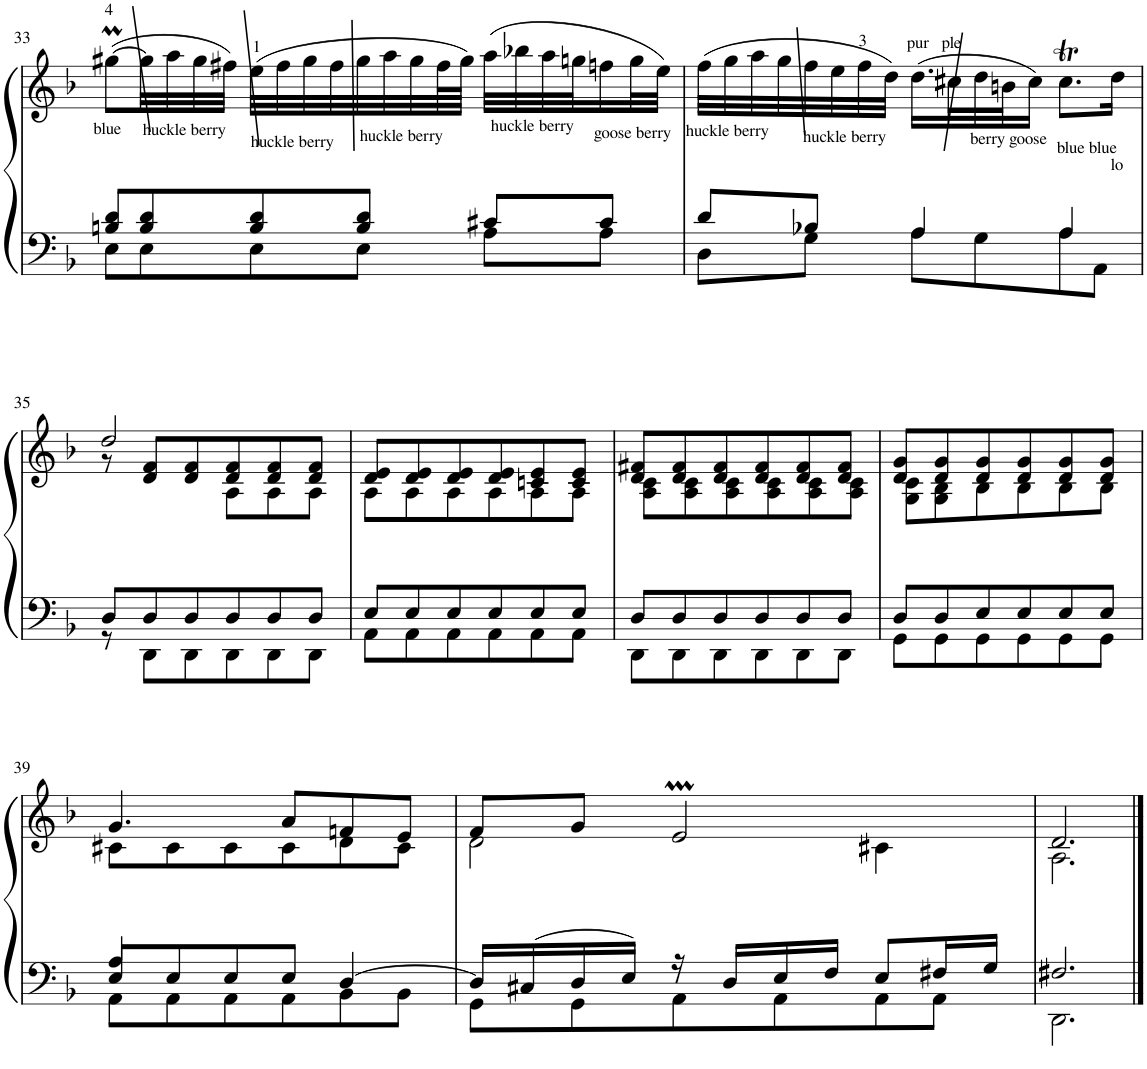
**kern	**kern
*part1	*part1
*staff2	*staff1
*I"Piano	*
*I'Pno	*
!!LO:PB:g=z
*clefF4	*clefG2
*k[b-]	*k[b-]
*M3/4	*M3/4
=33	=33
*^	*
!	!	!LO:TX:b:t=blue
8Bn/ 8d/L	8E\L	([8gg#Xm\L
!	!	!LO:TX:b:t=huckle berry
8B/ 8d/	8E\	32gg#\LL]
.	.	32aa\
.	.	32gg#\
.	.	32ff#X\JJJ)
!	!	!LO:TX:b:t=huckle berry
8B/ 8d/	8E\	(32ee\LLL
.	.	32ff#\
.	.	32gg#\
.	.	32ff#\
!	!	!LO:TX:b:t=huckle berry
8B/ 8d/J	8E\J	32gg#\
.	.	32aa\
.	.	32gg#\
.	.	64ff#\L
.	.	64gg#\JJJJ)
!	!	!LO:TX:b:t=huckle berry
8c#X/L	8A\L	(32aa\LLL
.	.	32bb-X\
.	.	32aa\
.	.	32ggn\J
!	!	!LO:TX:b:t=goose berry
8c#/J	8A\J	16ffn\
.	.	32gg\L
.	.	32ee\JJJ)
=34	=34	=34
!	!	!LO:TX:b:t=huckle berry
8d/L	8D\L	(32ff\LLL
.	.	32gg\
.	.	32aa\
.	.	32gg\
!	!	!LO:TX:b:t=huckle berry
8B-X/J	8G\J	32ff\
.	.	32ee\
.	.	32ff\
.	.	32dd\JJJ)
!	!	!LO:TX:a:t=pur   ple
4A/	8A\L	(16.dd\LL
.	.	32cc#X\L
!	!	!LO:TX:b:t=berry goose
.	8G\	32dd\
.	.	32bn\J
.	.	16cc#\JJ)
!	!	!LO:TX:b:t=blue blue
4A/	8A\	8.cc#t\L
.	8AA\J	.
!	!	!LO:TX:b:t=lo
.	.	16dd\Jk
!!LO:LB:g=z
=35	=35	=35
*	*	*^
*	*	*	*^
8D/L	8r	2dd/	8r	4.ryy
8D/	8DD\L	.	8d/ 8f/L	.
8D/	8DD\	.	8d/ 8f/	.
8D/	8DD\	.	8d/ 8f/	8A\L
8D/	8DD\	4ryy	8d/ 8f/	8A\
8D/J	8DD\J	.	8d/ 8f/J	8A\J
*	*	*	*v	*v
=36	=36	=36	=36
8E/L	8AA\L	8d/ 8e/L	8A\L
8E/	8AA\	8d/ 8e/	8A\
8E/	8AA\	8d/ 8e/	8A\
8E/	8AA\	8d/ 8e/	8A\
8E/	8AA\	8cn/ 8e/	8A\
8E/J	8AA\J	8c/ 8e/J	8A\J
=37	=37	=37	=37
8D/L	8DD\L	8d/ 8f#X/L	8A\ 8c\L
8D/	8DD\	8d/ 8f#/	8A\ 8c\
8D/	8DD\	8d/ 8f#/	8A\ 8c\
8D/	8DD\	8d/ 8f#/	8A\ 8c\
8D/	8DD\	8d/ 8f#/	8A\ 8c\
8D/J	8DD\J	8d/ 8f#/J	8A\ 8c\J
=38	=38	=38	=38
8D/L	8GG\L	8d/ 8g/L	8G\ 8c\L
8D/	8GG\	8d/ 8g/	8G\ 8B-\
8E/	8GG\	8d/ 8g/	8B-\
8E/	8GG\	8d/ 8g/	8B-\
8E/	8GG\	8d/ 8g/	8B-\
8E/J	8GG\J	8d/ 8g/J	8B-\J
!!LO:LB:g=z	!!
=39	=39	=39	=39
*	*^	*	*
4A/	8E/L	8AA\L	4.g/	8c#X\L
.	8E/	8AA\	.	8c#\
4ryy	8E/	8AA\	.	8c#\
.	8E/J	8AA\	8a/L	8c#\
[4D/	4ryy	8BB-\	8fn/	8d\
.	.	8BB-\J	8e/J	8c#\J
*	*v	*v	*	*
=40	=40	=40	=40
16D/LL]	8GG\L	8f/L	2d\
16C#X/	.	.	.
16D/	8GG\	8g/J	.
16E/JJ	.	.	.
16r	8AA\	2em/	.
16D/LL	.	.	.
16E/	8AA\	.	.
16F/JJ	.	.	.
8E/L	8AA\	.	4c#X\
16F#X/L	8AA\J	.	.
16G/JJ	.	.	.
=41	=41	=41	=41
2.F#X/	2.DD\	2.d/	2.A\
*v	*v	*	*
*	*v	*v
==	==
*-	*-
